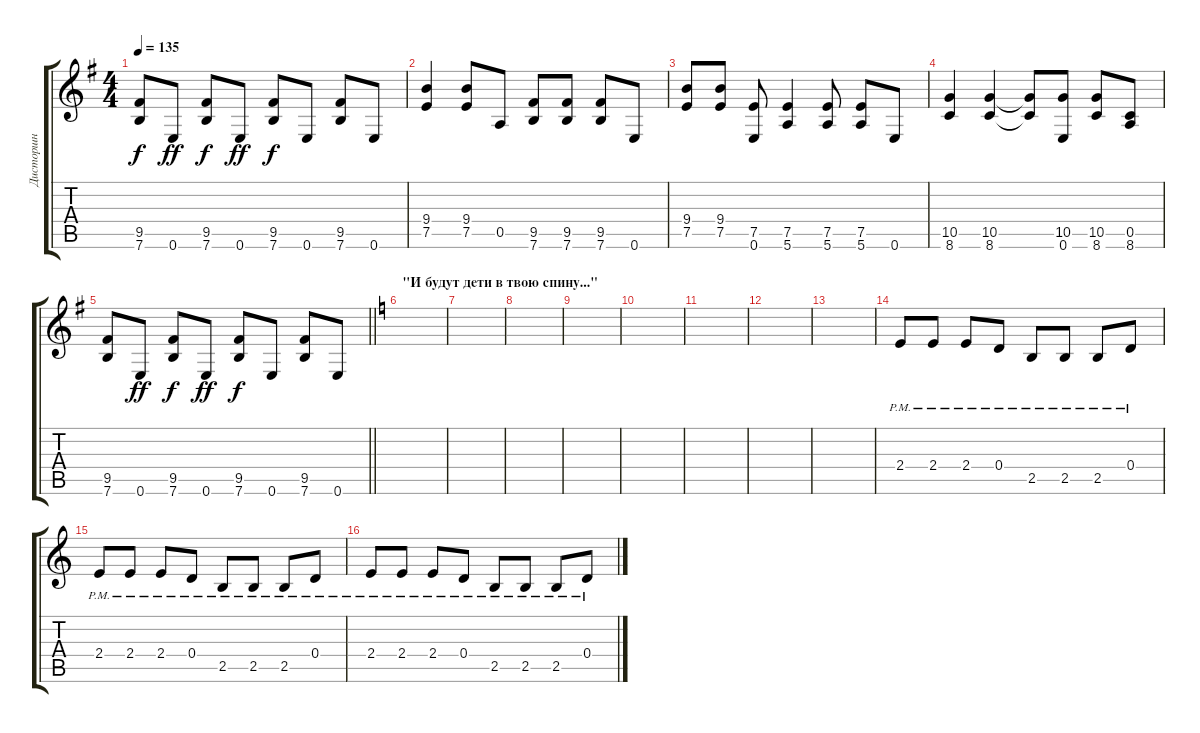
\track ("Дисторшн" "Дисторшн") {instrument distortionguitar}
\staff {score tabs}
\tuning (E4 B3 G3 D3 A2 E2) {hide}
\ts (4 4)
\tempo 135
\clef g2
\ks eminor
(9.5 7.6).8{dy f} 0.6.8{dy ff} (9.5 7.6).8{dy f} 0.6.8{dy ff} (9.5 7.6).8{dy f} 0.6.8 (9.5 7.6).8 0.6.8 |
(9.4 7.5).4 (9.4 7.5).8 0.5.8 (9.5 7.6).8 (9.5 7.6).8 (9.5 7.6).8 0.6.8 |
(9.4 7.5).8 (9.4 7.5).8 (7.5 0.6).8 (7.5 5.6).4 (7.5 5.6).8 (7.5 5.6).8 0.6.8 |
(10.5 8.6).4 (10.5 8.6).4 (10.5{t} 8.6{t}).8 (10.5 0.6).8 (10.5 8.6).8 (0.5 8.6).8 |
\barLineRight lightlight
(9.5 7.6).8 0.6.8{dy ff} (9.5 7.6).8{dy f} 0.6.8{dy ff} (9.5 7.6).8{dy f} 0.6.8 (9.5 7.6).8 0.6.8 |
\section ("" "\"И будут дети в твою спину...\"")
\ks c
|
|
|
|
|
|
|
|
2.4{pm}.8{volume 10 instrument overdrivenguitar} 2.4{pm}.8 2.4{pm}.8 0.4{pm}.8 2.5{pm}.8 2.5{pm}.8 2.5{pm}.8 0.4{pm}.8 |
2.4{pm}.8 2.4{pm}.8 2.4{pm}.8 0.4{pm}.8 2.5{pm}.8 2.5{pm}.8 2.5{pm}.8 0.4{pm}.8 |
2.4{pm}.8 2.4{pm}.8 2.4{pm}.8 0.4{pm}.8 2.5{pm}.8 2.5{pm}.8 2.5{pm}.8 0.4{pm}.8
